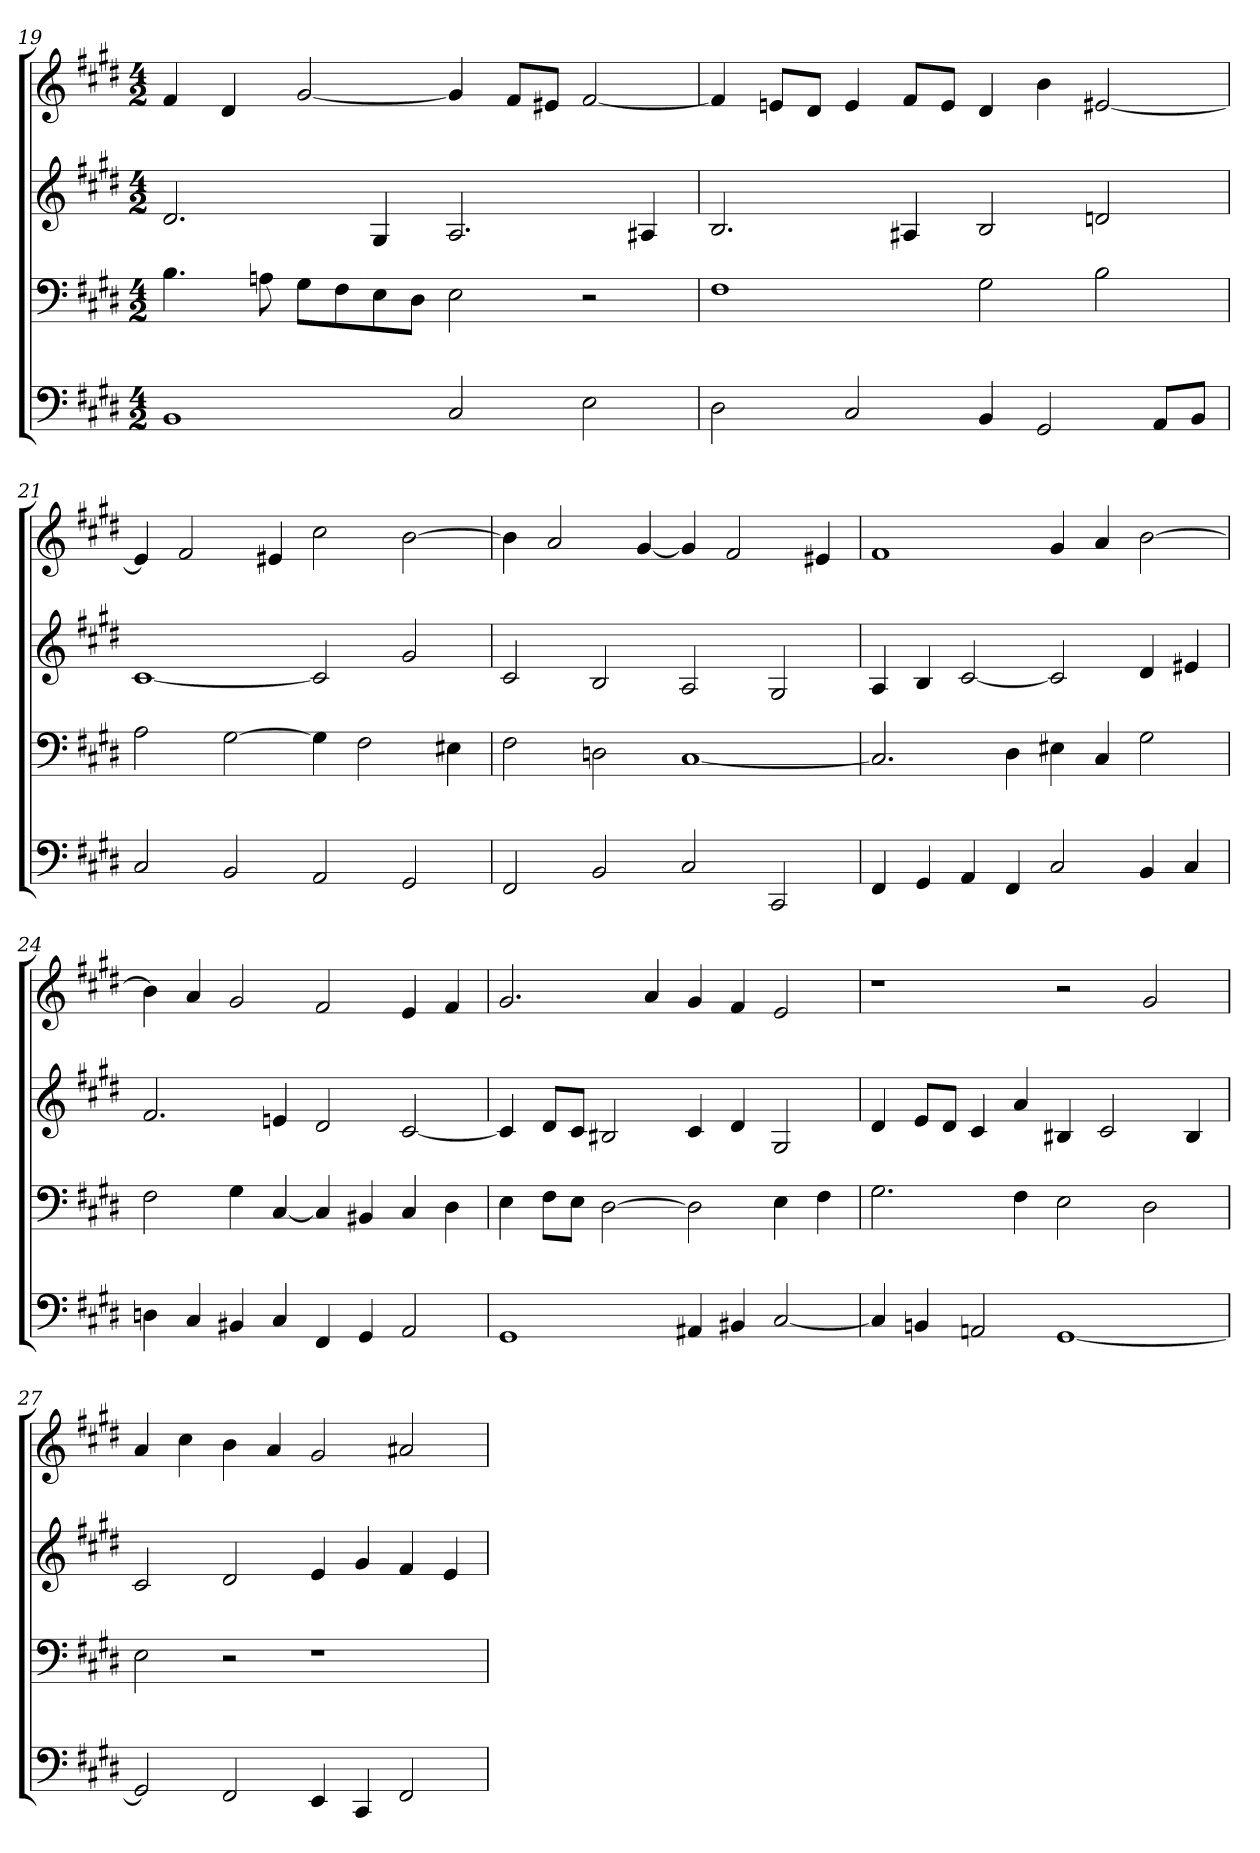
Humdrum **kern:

**kern	**kern	**kern	**kern
*part4	*part3	*part2	*part1
*staff4	*staff3	*staff2	*staff1
*clefF4	*clefF4	*clefG2	*clefG2
*k[f#c#g#d#]	*k[f#c#g#d#]	*k[f#c#g#d#]	*k[f#c#g#d#]
*E:	*E:	*E:	*E:
*M4/2	*M4/2	*M4/2	*M4/2
=19	=19	=19	=19
1BB	4.B	2.d#	4f#
.	.	.	4d#
.	8An	.	.
.	8G#\L	.	[2g#
.	8F#\	.	.
.	8E\	4G#	.
.	8D#\J	.	.
2C#	2E	2.A	4g#]
.	.	.	8f#/L
.	.	.	8e#X/J
2E	2r	.	[2f#
.	.	4A#X	.
=20	=20	=20	=20
2D#	1F#	2.B	4f#]
.	.	.	8en/L
.	.	.	8d#/J
2C#	.	.	4e
.	.	4A#X	8f#/L
.	.	.	8e/J
4BB	2G#	2B	4d#
2GG#	.	.	4b
.	2B	2dn	[2e#X
8AA/L	.	.	.
8BB/J	.	.	.
=21	=21	=21	=21
2C#	2A	[1c#	4e#]
.	.	.	2f#
2BB	[2G#	.	.
.	.	.	4e#X
2AA	4G#]	2c#]	2cc#
.	2F#	.	.
2GG#	.	2g#	[2b
.	4E#X	.	.
=22	=22	=22	=22
2FF#	2F#	2c#	4b]
.	.	.	2a
2BB	2Dn	2B	.
.	.	.	[4g#
2C#	[1C#	2A	4g#]
.	.	.	2f#
2CC#	.	2G#	.
.	.	.	4e#X
=23	=23	=23	=23
4FF#	2.C#]	4A	1f#
4GG#	.	4B	.
4AA	.	[2c#	.
4FF#	4D#	.	.
2C#	4E#X	2c#]	4g#
.	4C#	.	4a
4BB	2G#	4d#	[2b
4C#	.	4e#X	.
=24	=24	=24	=24
4Dn	2F#	2.f#	4b]
4C#	.	.	4a
4BB#X	4G#	.	2g#
4C#	[4C#	4en	.
4FF#	4C#]	2d#	2f#
4GG#	4BB#X	.	.
2AA	4C#	[2c#	4e
.	4D#	.	4f#
=25	=25	=25	=25
1GG#	4E	4c#]	2.g#
.	8F#\L	8d#/L	.
.	8E\J	8c#/J	.
.	[2D#	2B#X	.
.	.	.	4a
4AA#X	2D#]	4c#	4g#
4BB#X	.	4d#	4f#
[2C#	4E	2G#	2e
.	4F#	.	.
=26	=26	=26	=26
4C#]	2.G#	4d#	1r
4BBn	.	8e/L	.
.	.	8d#/J	.
2AAn	.	4c#	.
.	4F#	4a	.
[1GG#	2E	4B#X	2r
.	.	2c#	.
.	2D#	.	2g#
.	.	4B#	.
=27	=27	=27	=27
2GG#]	2E	2c#	4a
.	.	.	4cc#
2FF#	2r	2d#	4b
.	.	.	4a
4EE	1r	4e	2g#
4CC#	.	4g#	.
2FF#	.	4f#	2a#X
.	.	4e	.
=	=	=	=
*-	*-	*-	*-
